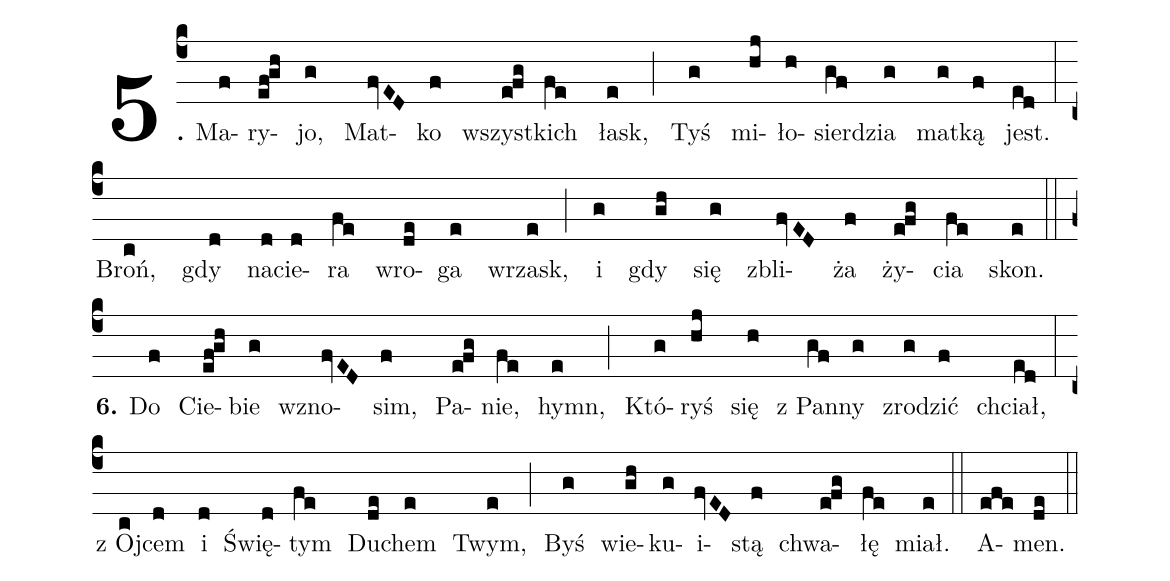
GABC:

%%
(c4)
<b>5.</b> Ma(f)ry(ef!gh)jo,(g) Mat(fvED)ko(f) wszyst(efg)kich(fe) łask,(e) (;)
Tyś(g) mi(hj)ło(h)sier(gf)dzia(g) mat(g)ką(f) jest.(ed) (:) (z)
Broń,(c) gdy(d) na(d)cie(d)ra(fe) wro(de)ga(e) wrzask,(e) (;)
i(g) gdy(gh) się(g) zbli(fvED)ża(f) ży(efg)cia(fe) skon.(e) (::) (z)

<b>6.</b> Do(f) Cie(ef!gh)bie(g) wzno(fvED)sim,(f) Pa(efg)nie,(fe) hymn,(e) (;)
Któ(g)ryś(hj) się(h) z Pan(gf)ny(g) zro(g)dzić(f) chciał,(ed) (:) (z)
z Oj(c)cem(d) i(d) Świę(d)tym(fe) Du(de)chem(e) Twym,(e) (;)
Byś(g) wie(gh)ku(g)i(fvED)stą(f) chwa(efg)łę(fe) miał.(e) (::)
A(efe)men.(de) (::) (z)
